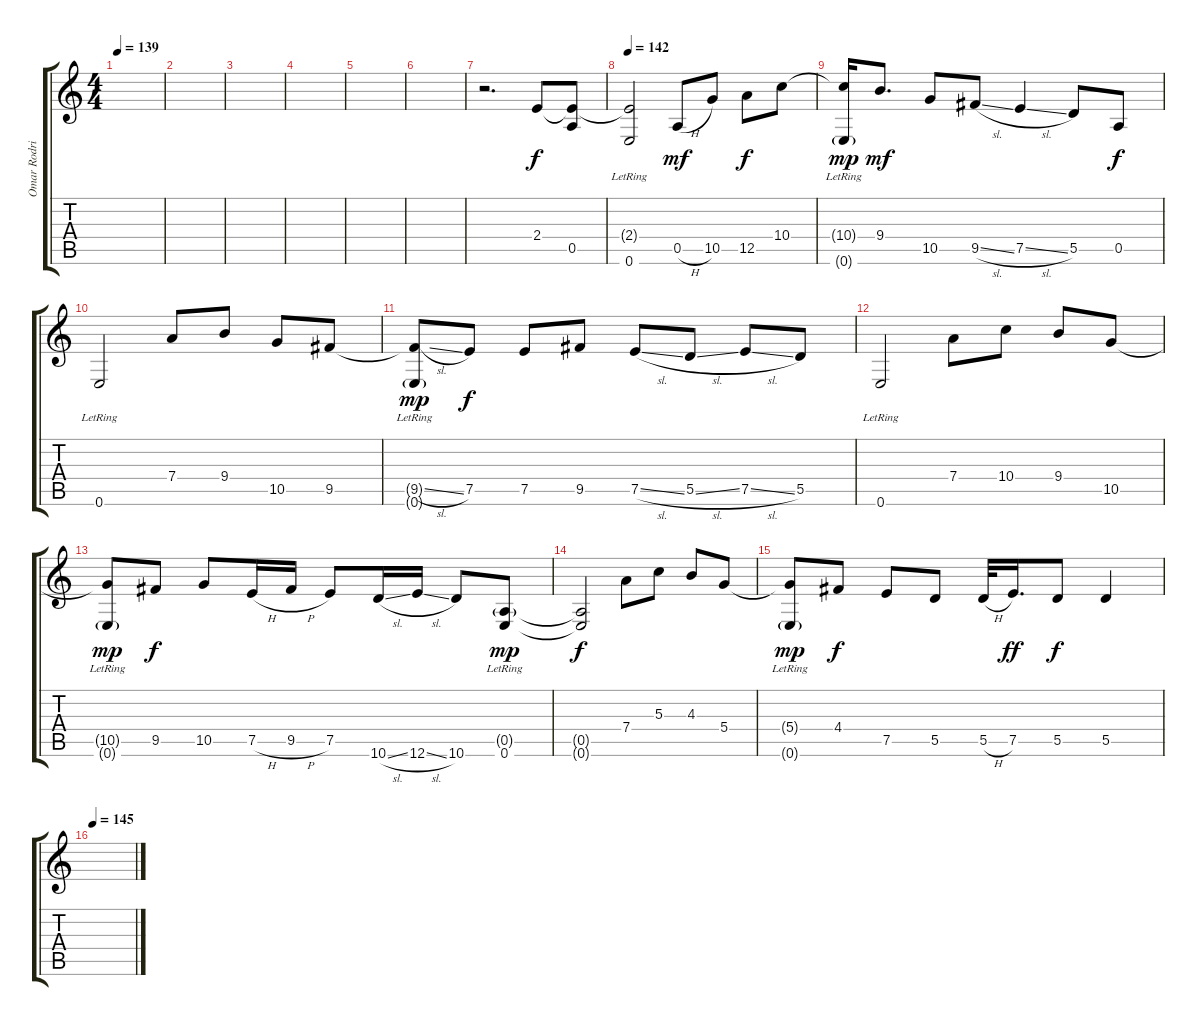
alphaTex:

\track ("Omar Rodriguez-Lopez - Guitar 2" "Omar Rodri") {instrument distortionguitar}
\staff {score tabs}
\tuning (E4 B3 G3 D3 A2 E2) {hide}
\ts (4 4)
\tempo 139
\clef g2
\ks c
|
|
|
|
|
|
r.2{d} 2.4.8{dy f balance 8} (2.4{t} 0.5).8 |
\tempo 142
(2.4{t} 0.6{lr}).2 0.5{h}.8{dy mf} 10.5.8 12.5.8{dy f} 10.4.8 |
(10.4{t} 0.6{g lr}).16{dy mp} 9.4.8{d dy mf} 10.5.8 9.5{sl}.8 7.5{sl}.4 5.5.8 0.5.8{dy f} |
0.6{lr}.2 7.4.8 9.4.8 10.5.8 9.5.8 |
(9.5{sl t} 0.6{g lr}).8{dy mp} 7.5.8{dy f} 7.5.8 9.5.8 7.5{sl}.8 5.5{sl}.8 7.5{sl}.8 5.5.8 |
0.6{lr}.2 7.4.8 10.4.8 9.4.8 10.5.8 |
(10.5{t} 0.6{g lr}).8{dy mp} 9.5.8{dy f} 10.5.8 7.5{h}.16 9.5{h}.16 7.5.8 10.6{sl}.16 12.6{sl}.16 10.6.8 (0.5{g lr} 0.6{lr}).8{dy mp} |
(0.5{t} 0.6{t}).2{dy f} 7.4.8 5.3.8 4.3.8 5.4.8 |
(5.4{t} 0.6{g lr}).8{dy mp} 4.4.8{dy f} 7.5.8 5.5.8 5.5{h}.32 7.5.16{d dy ff} 5.5.8{dy f} 5.5.4 |
\tempo 145
